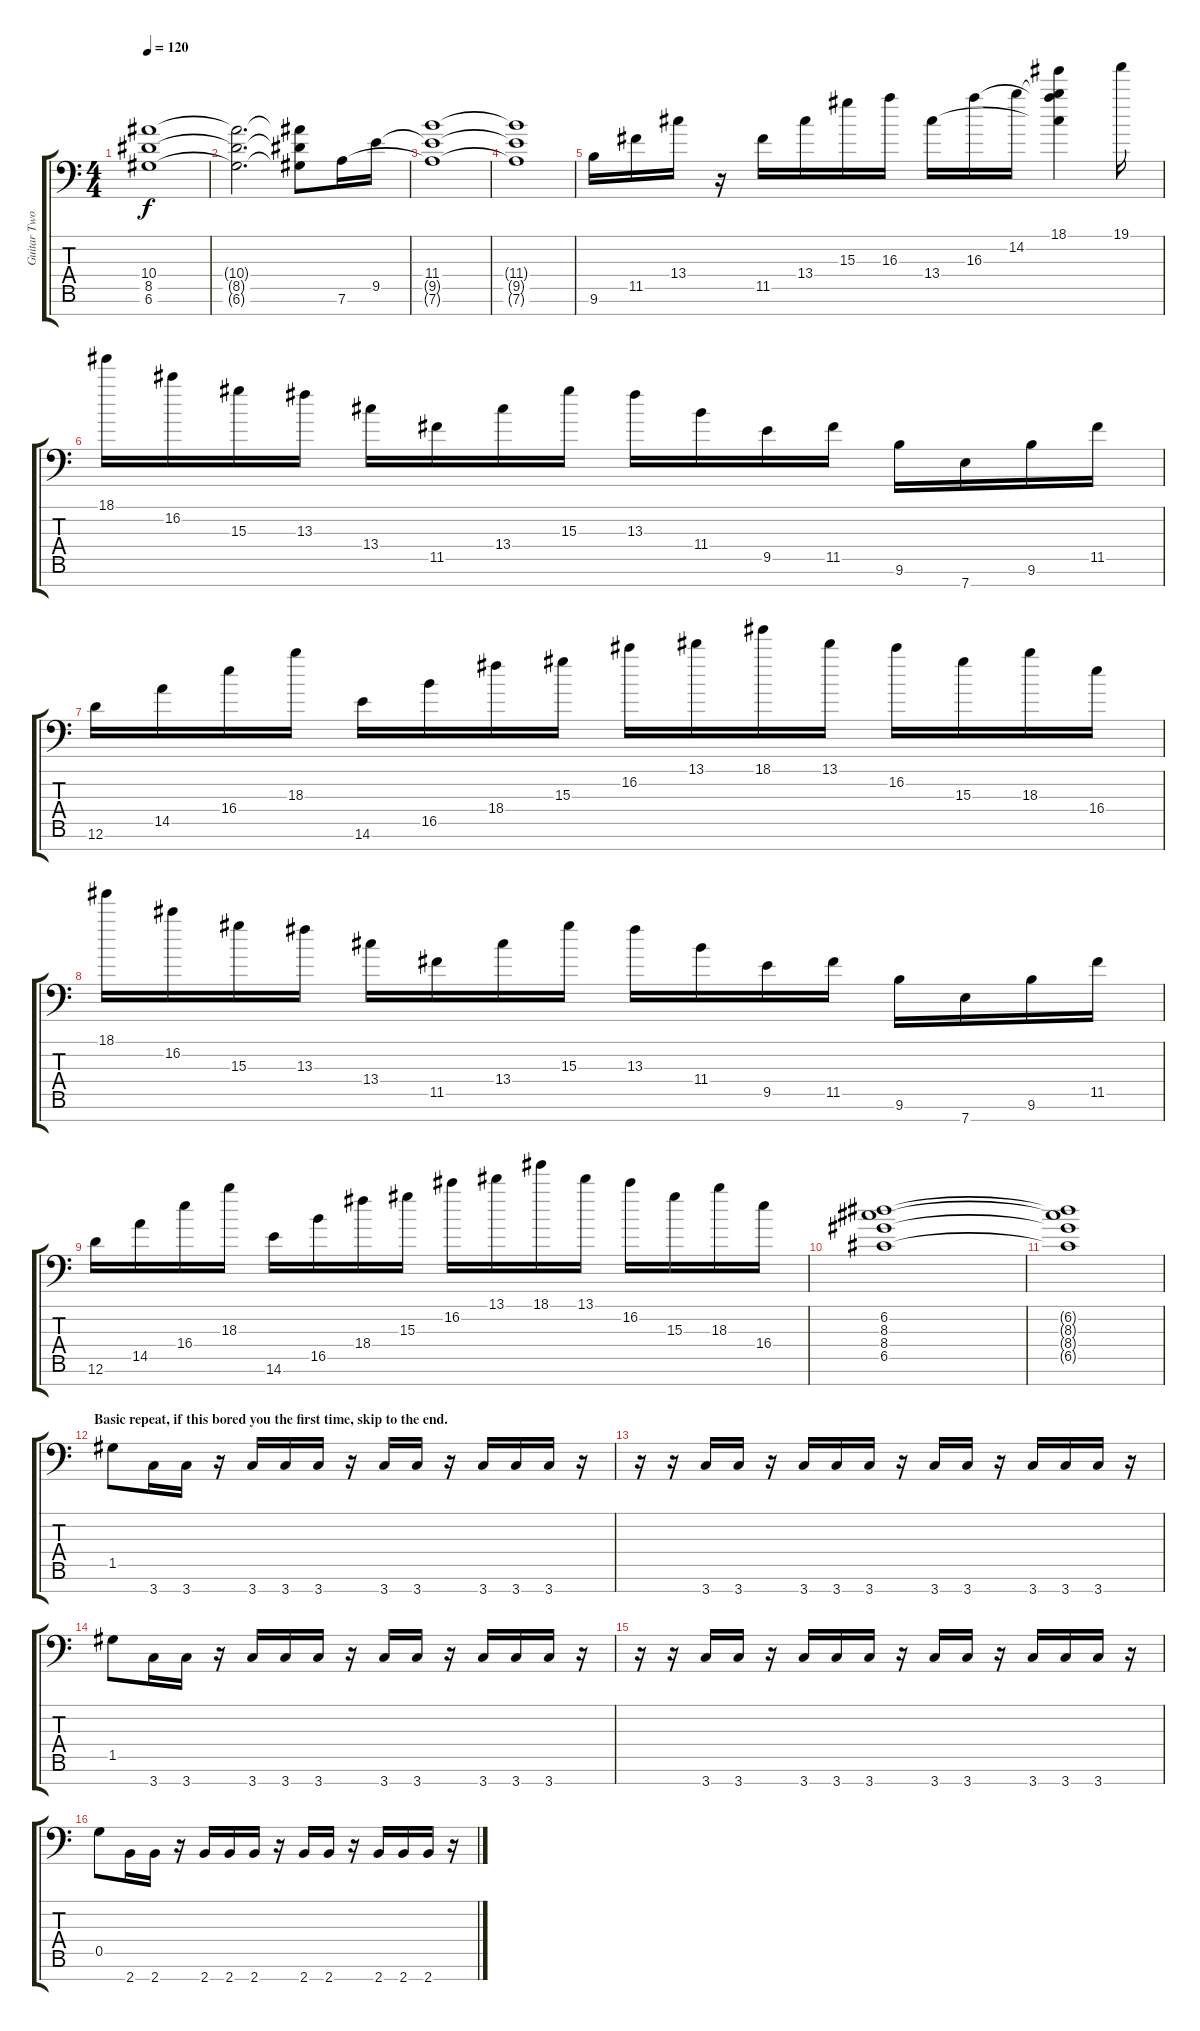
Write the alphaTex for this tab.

\track ("Guitar Two" "Guitar Two") {instrument overdrivenguitar}
\staff {score tabs}
\tuning (D4 A3 F3 C3 G2 D2 A1) {hide}
\ts (4 4)
\tempo 120
\clef f4
\ks c
(10.4 8.5 6.6).1{dy f} |
(10.4{t} 8.5{t} 6.6{t}).2{d} (10.4{t} 8.5{t} 6.6{t}).8 7.6.16 9.5.16 |
(11.4 9.5{t} 7.6{t}).1 |
(11.4{t} 9.5{t} 7.6{t}).1 |
9.6.16 11.5.16 13.4.16 r.16 11.5.16 13.4.16 15.3.16 16.3.16 13.4.16 16.3.16 14.2.16 (18.1 14.2{t} 16.3{t} 13.4{t}).4 19.1.16 |
18.1.16 16.2.16 15.3.16 13.3.16 13.4.16 11.5.16 13.4.16 15.3.16 13.3.16 11.4.16 9.5.16 11.5.16 9.6.16 7.7.16 9.6.16 11.5.16 |
12.6.16 14.5.16 16.4.16 18.3.16 14.6.16 16.5.16 18.4.16 15.3.16 16.2.16 13.1.16 18.1.16 13.1.16 16.2.16 15.3.16 18.3.16 16.4.16 |
18.1.16 16.2.16 15.3.16 13.3.16 13.4.16 11.5.16 13.4.16 15.3.16 13.3.16 11.4.16 9.5.16 11.5.16 9.6.16 7.7.16 9.6.16 11.5.16 |
12.6.16 14.5.16 16.4.16 18.3.16 14.6.16 16.5.16 18.4.16 15.3.16 16.2.16 13.1.16 18.1.16 13.1.16 16.2.16 15.3.16 18.3.16 16.4.16 |
(6.2 8.3 8.4 6.5).1 |
(6.2{t} 8.3{t} 8.4{t} 6.5{t}).1 |
\section ("" "Basic repeat, if this bored you the first time, skip to the end.")
1.5.8 3.7.16 3.7.16 r.16 3.7.16 3.7.16 3.7.16 r.16 3.7.16 3.7.16 r.16 3.7.16 3.7.16 3.7.16 r.16 |
r.16 r.16 3.7.16 3.7.16 r.16 3.7.16 3.7.16 3.7.16 r.16 3.7.16 3.7.16 r.16 3.7.16 3.7.16 3.7.16 r.16 |
1.5.8 3.7.16 3.7.16 r.16 3.7.16 3.7.16 3.7.16 r.16 3.7.16 3.7.16 r.16 3.7.16 3.7.16 3.7.16 r.16 |
r.16 r.16 3.7.16 3.7.16 r.16 3.7.16 3.7.16 3.7.16 r.16 3.7.16 3.7.16 r.16 3.7.16 3.7.16 3.7.16 r.16 |
0.5.8 2.7.16 2.7.16 r.16 2.7.16 2.7.16 2.7.16 r.16 2.7.16 2.7.16 r.16 2.7.16 2.7.16 2.7.16 r.16
